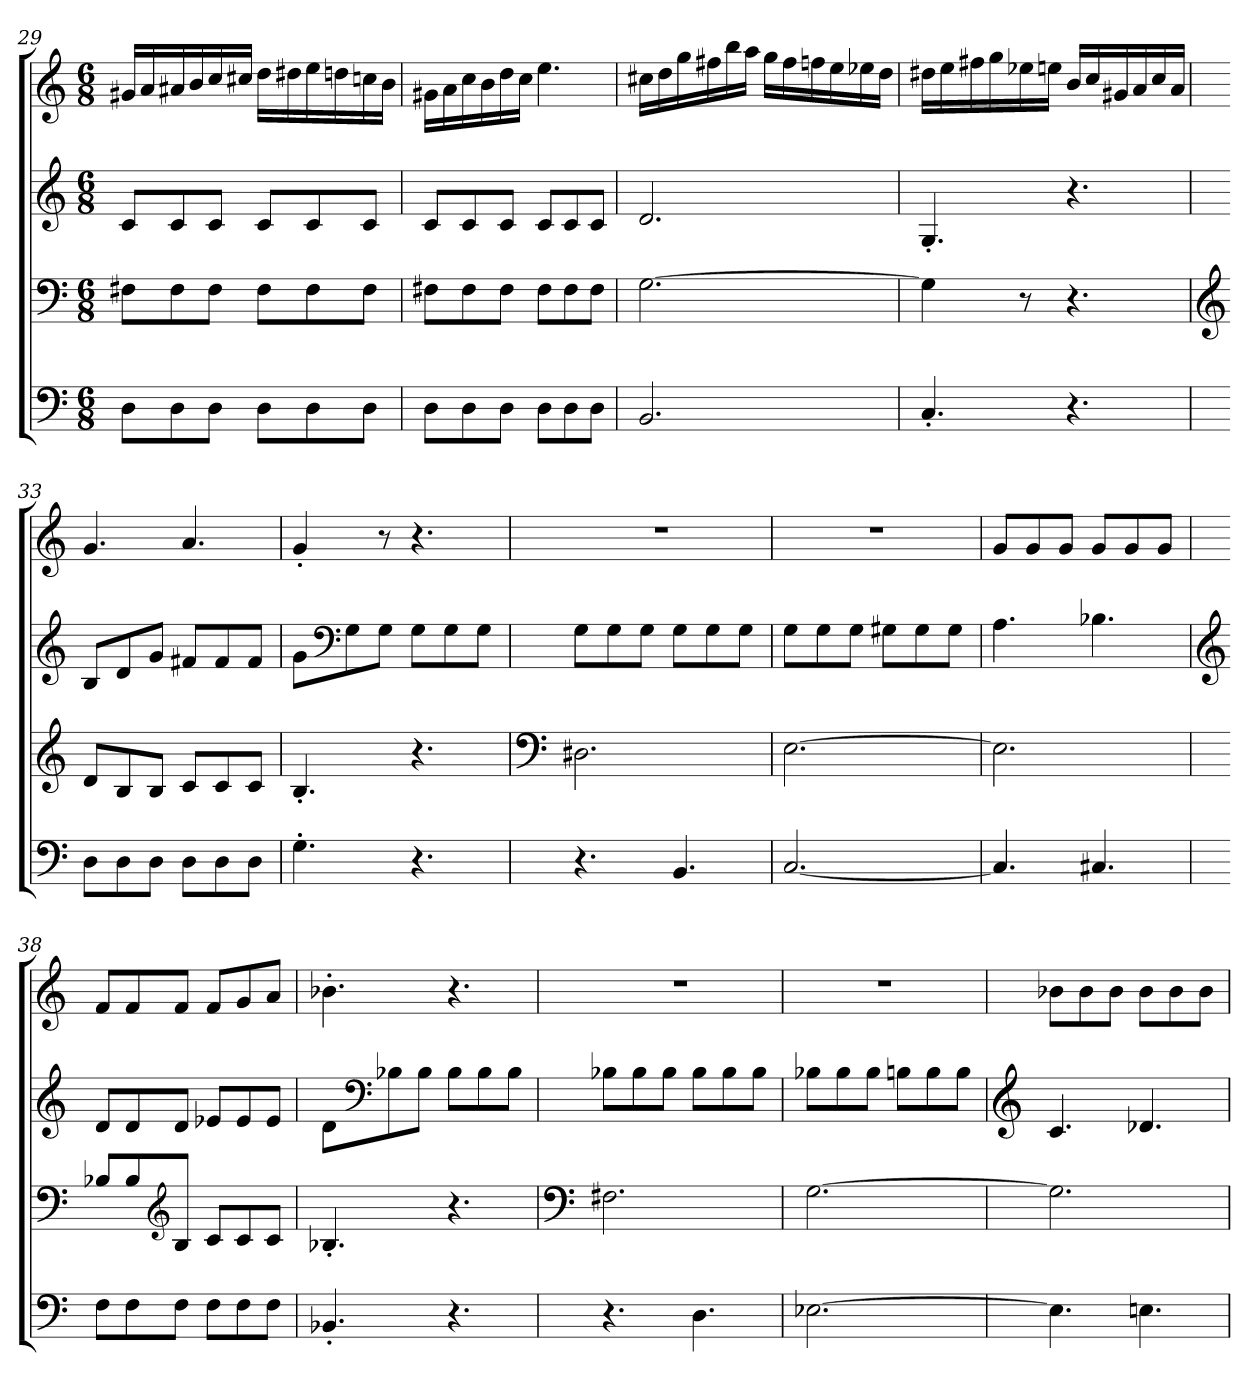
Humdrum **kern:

**kern	**kern	**kern	**kern
*part4	*part3	*part2	*part1
*staff4	*staff3	*staff2	*staff1
*clefF4	*clefF4	*clefG2	*clefG2
*k[]	*k[]	*k[]	*k[]
*C:	*C:	*C:	*C:
*M6/8	*M6/8	*M6/8	*M6/8
=29	=29	=29	=29
8D\L	8F#X\L	8c/L	16g#X/LL
.	.	.	16a/
8D\	8F#\	8c/	16a#X/
.	.	.	16b/
8D\J	8F#\J	8c/J	16cc/
.	.	.	16cc#X/JJ
8D\L	8F#\L	8c/L	16dd\LL
.	.	.	16dd#X\
8D\	8F#\	8c/	16ee\
.	.	.	16ddn\
8D\J	8F#\J	8c/J	16ccn\
.	.	.	16b\JJ
=30	=30	=30	=30
8D\L	8F#X\L	8c/L	16g#X\LL
.	.	.	16a\
8D\	8F#\	8c/	16cc\
.	.	.	16b\
8D\J	8F#\J	8c/J	16dd\
.	.	.	16cc\JJ
8D\L	8F#\L	8c/L	4.ee\
8D\	8F#\	8c/	.
8D\J	8F#\J	8c/J	.
=31	=31	=31	=31
2.BB/	[2.G\	2.d/	16cc#X\LL
.	.	.	16dd\
.	.	.	16gg\
.	.	.	16ff#X\
.	.	.	16bb\
.	.	.	16aa\JJ
.	.	.	16gg\LL
.	.	.	16ff#\
.	.	.	16ffn\
.	.	.	16ee\
.	.	.	16ee-X\
.	.	.	16dd\JJ
=32	=32	=32	=32
4.C'/	4G\]	4.G'/	16dd#X\LL
.	.	.	16ee\
.	.	.	16ff#X\
.	.	.	16gg\
.	8r	.	16ee-X\
.	.	.	16een\JJ
4.r	4.r	4.r	16b/LL
.	.	.	16cc/
.	.	.	16g#X/
.	.	.	16a/
.	.	.	16cc/
.	.	.	16a/JJ
=33	=33	=33	=33
*	*clefG2	*	*
8D\L	8d/L	8B/L	4.g/
8D\	8B/	8d/	.
8D\J	8B/J	8g/J	.
8D\L	8c/L	8f#X/L	4.a/
8D\	8c/	8f#/	.
8D\J	8c/J	8f#/J	.
=34	=34	=34	=34
4.G'\	4.B'/	8g\L	4g'/
*	*	*clefF4	*
.	.	8G\	.
.	.	8G\J	8r
4.r	4.r	8G\L	4.r
.	.	8G\	.
.	.	8G\J	.
=35	=35	=35	=35
*	*clefF4	*	*
4.r	2.D#X\	8G\L	2.r
.	.	8G\	.
.	.	8G\J	.
4.BB/	.	8G\L	.
.	.	8G\	.
.	.	8G\J	.
=36	=36	=36	=36
[2.C/	[2.E\	8G\L	2.r
.	.	8G\	.
.	.	8G\J	.
.	.	8G#X\L	.
.	.	8G#\	.
.	.	8G#\J	.
=37	=37	=37	=37
4.C/]	2.E\]	4.A\	8g/L
.	.	.	8g/
.	.	.	8g/J
4.C#X/	.	4.B-X\	8g/L
.	.	.	8g/
.	.	.	8g/J
=38	=38	=38	=38
*	*	*clefG2	*
8F\L	8B-X/L	8d/L	8f/L
8F\	8B-/	8d/	8f/
*	*clefG2	*	*
8F\J	8B-/J	8d/J	8f/J
8F\L	8c/L	8e-X/L	8f/L
8F\	8c/	8e-/	8g/
8F\J	8c/J	8e-/J	8a/J
=39	=39	=39	=39
4.BB-X'/	4.B-X'/	8d\L	4.b-X'\
*	*	*clefF4	*
.	.	8B-X\	.
.	.	8B-\J	.
4.r	4.r	8B-\L	4.r
.	.	8B-\	.
.	.	8B-\J	.
=40	=40	=40	=40
*	*clefF4	*	*
4.r	2.F#X\	8B-X\L	2.r
.	.	8B-\	.
.	.	8B-\J	.
4.D\	.	8B-\L	.
.	.	8B-\	.
.	.	8B-\J	.
=41	=41	=41	=41
[2.E-X\	[2.G\	8B-X\L	2.r
.	.	8B-\	.
.	.	8B-\J	.
.	.	8Bn\L	.
.	.	8B\	.
.	.	8B\J	.
=42	=42	=42	=42
*	*	*clefG2	*
4.E-\]	2.G\]	4.c/	8b-X\L
.	.	.	8b-\
.	.	.	8b-\J
4.En\	.	4.d-X/	8b-\L
.	.	.	8b-\
.	.	.	8b-\J
=	=	=	=
*-	*-	*-	*-
